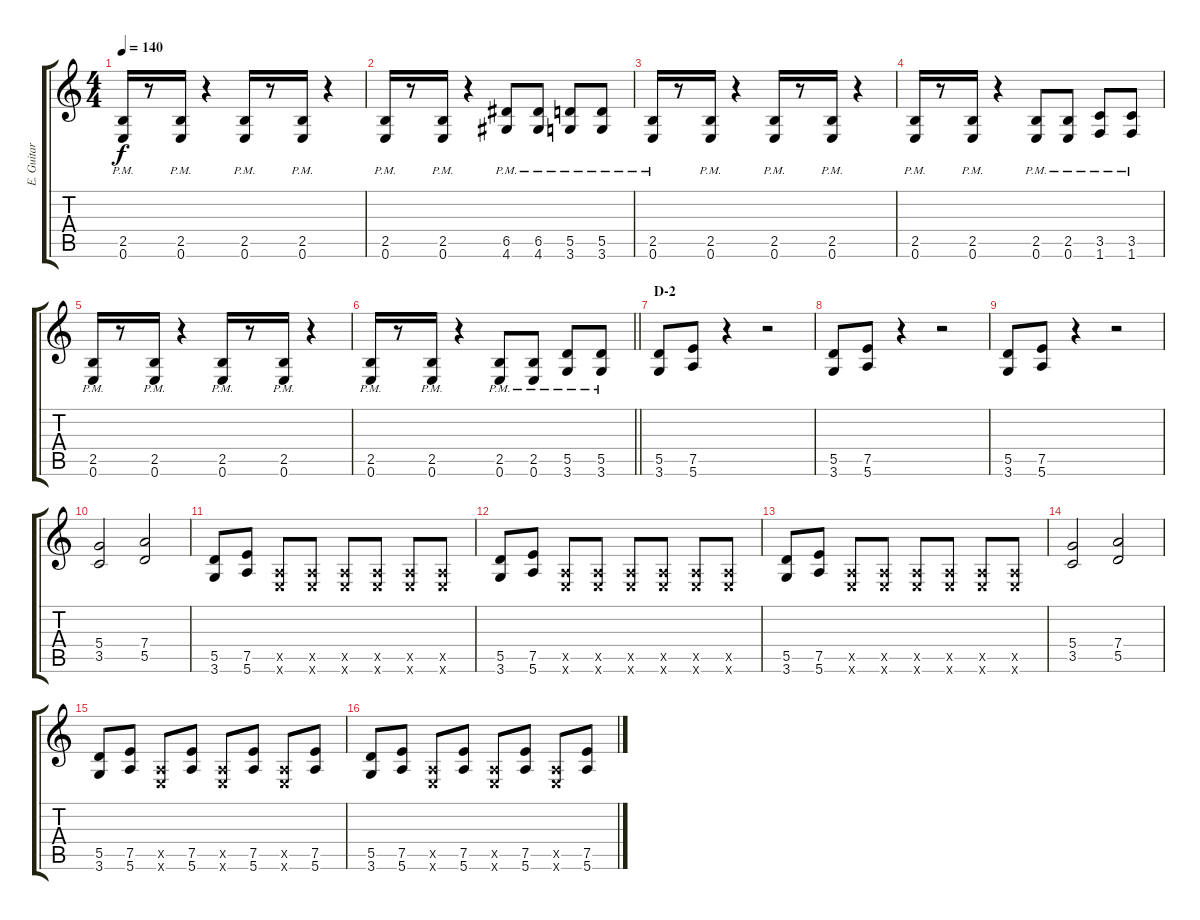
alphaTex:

\track ("E. Guitar II" "E. Guitar ") {instrument overdrivenguitar}
\staff {score tabs}
\tuning (E4 B3 G3 D3 A2 E2) {hide}
\ts (4 4)
\tempo 140
\clef g2
\ks c
(2.5{pm} 0.6{pm}).16{dy f} r.8 (2.5{pm} 0.6{pm}).16 r.4 (2.5{pm} 0.6{pm}).16 r.8 (2.5{pm} 0.6{pm}).16 r.4 |
(2.5{pm} 0.6{pm}).16 r.8 (2.5{pm} 0.6{pm}).16 r.4 (6.5{pm} 4.6{pm}).8 (6.5{pm} 4.6{pm}).8 (5.5{pm} 3.6{pm}).8 (5.5{pm} 3.6{pm}).8 |
(2.5{pm} 0.6{pm}).16 r.8 (2.5{pm} 0.6{pm}).16 r.4 (2.5{pm} 0.6{pm}).16 r.8 (2.5{pm} 0.6{pm}).16 r.4 |
(2.5{pm} 0.6{pm}).16 r.8 (2.5{pm} 0.6{pm}).16 r.4 (2.5{pm} 0.6{pm}).8 (2.5{pm} 0.6{pm}).8 (3.5{pm} 1.6{pm}).8 (3.5{pm} 1.6{pm}).8 |
(2.5{pm} 0.6{pm}).16 r.8 (2.5{pm} 0.6{pm}).16 r.4 (2.5{pm} 0.6{pm}).16 r.8 (2.5{pm} 0.6{pm}).16 r.4 |
\barLineRight lightlight
(2.5{pm} 0.6{pm}).16 r.8 (2.5{pm} 0.6{pm}).16 r.4 (2.5{pm} 0.6{pm}).8 (2.5{pm} 0.6{pm}).8 (5.5{pm} 3.6{pm}).8 (5.5{pm} 3.6{pm}).8 |
\section ("" "D-2")
(5.5 3.6).8 (7.5 5.6).8 r.4 r.2 |
(5.5 3.6).8 (7.5 5.6).8 r.4 r.2 |
(5.5 3.6).8 (7.5 5.6).8 r.4 r.2 |
(5.4 3.5).2 (7.4 5.5).2 |
(5.5 3.6).8 (7.5 5.6).8 (0.5{x} 0.6{x}).8 (0.5{x} 0.6{x}).8 (0.5{x} 0.6{x}).8 (0.5{x} 0.6{x}).8 (0.5{x} 0.6{x}).8 (0.5{x} 0.6{x}).8 |
(5.5 3.6).8 (7.5 5.6).8 (0.5{x} 0.6{x}).8 (0.5{x} 0.6{x}).8 (0.5{x} 0.6{x}).8 (0.5{x} 0.6{x}).8 (0.5{x} 0.6{x}).8 (0.5{x} 0.6{x}).8 |
(5.5 3.6).8 (7.5 5.6).8 (0.5{x} 0.6{x}).8 (0.5{x} 0.6{x}).8 (0.5{x} 0.6{x}).8 (0.5{x} 0.6{x}).8 (0.5{x} 0.6{x}).8 (0.5{x} 0.6{x}).8 |
(5.4 3.5).2 (7.4 5.5).2 |
(5.5 3.6).8 (7.5 5.6).8 (0.5{x} 0.6{x}).8 (7.5 5.6).8 (0.5{x} 0.6{x}).8 (7.5 5.6).8 (0.5{x} 0.6{x}).8 (7.5 5.6).8 |
(5.5 3.6).8 (7.5 5.6).8 (0.5{x} 0.6{x}).8 (7.5 5.6).8 (0.5{x} 0.6{x}).8 (7.5 5.6).8 (0.5{x} 0.6{x}).8 (7.5 5.6).8
